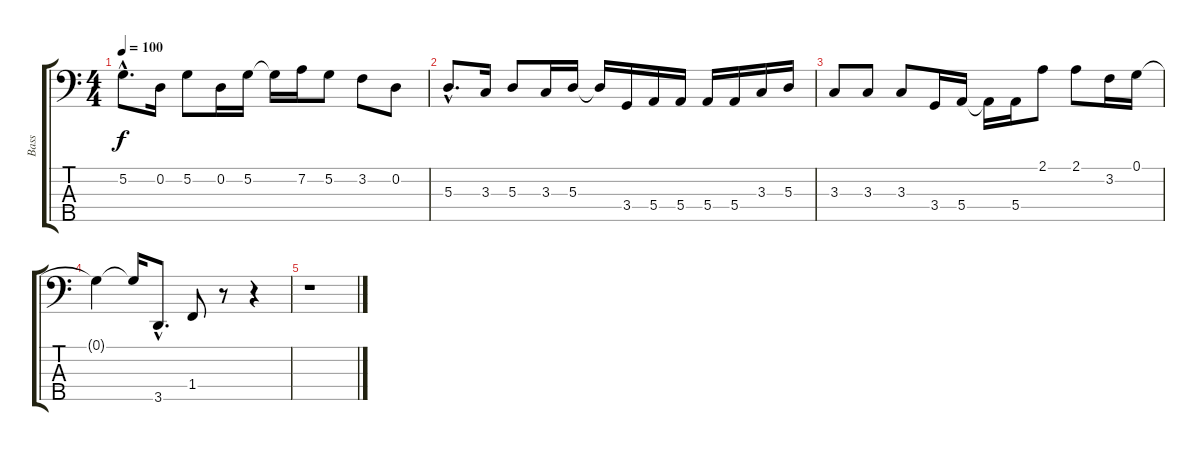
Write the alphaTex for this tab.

\track ("Bass" "Bass") {instrument electricbasspick}
\staff {score tabs}
\tuning (G2 D2 A1 E1 B0) {hide}
\ts (4 4)
\tempo 100
\clef f4
\ks c
5.2{hac}.8{d dy f} 0.2.16 5.2.8 0.2.16 5.2.16 5.2{t}.16 7.2.16 5.2.8 3.2.8 0.2.8 |
5.3{hac}.8{d} 3.3.16 5.3.8 3.3.16 5.3.16 5.3{t}.16 3.4.16 5.4.16 5.4.16 5.4.16 5.4.16 3.3.16 5.3.16 |
3.3.8 3.3.8 3.3.8 3.4.16 5.4.16 5.4{t}.16 5.4.16 2.1.8 2.1.8 3.2.16 0.1.16 |
0.1{t}.4 0.1{t}.16 3.5{hac}.8{d} 1.4.8 r.8 r.4 |
r.1
